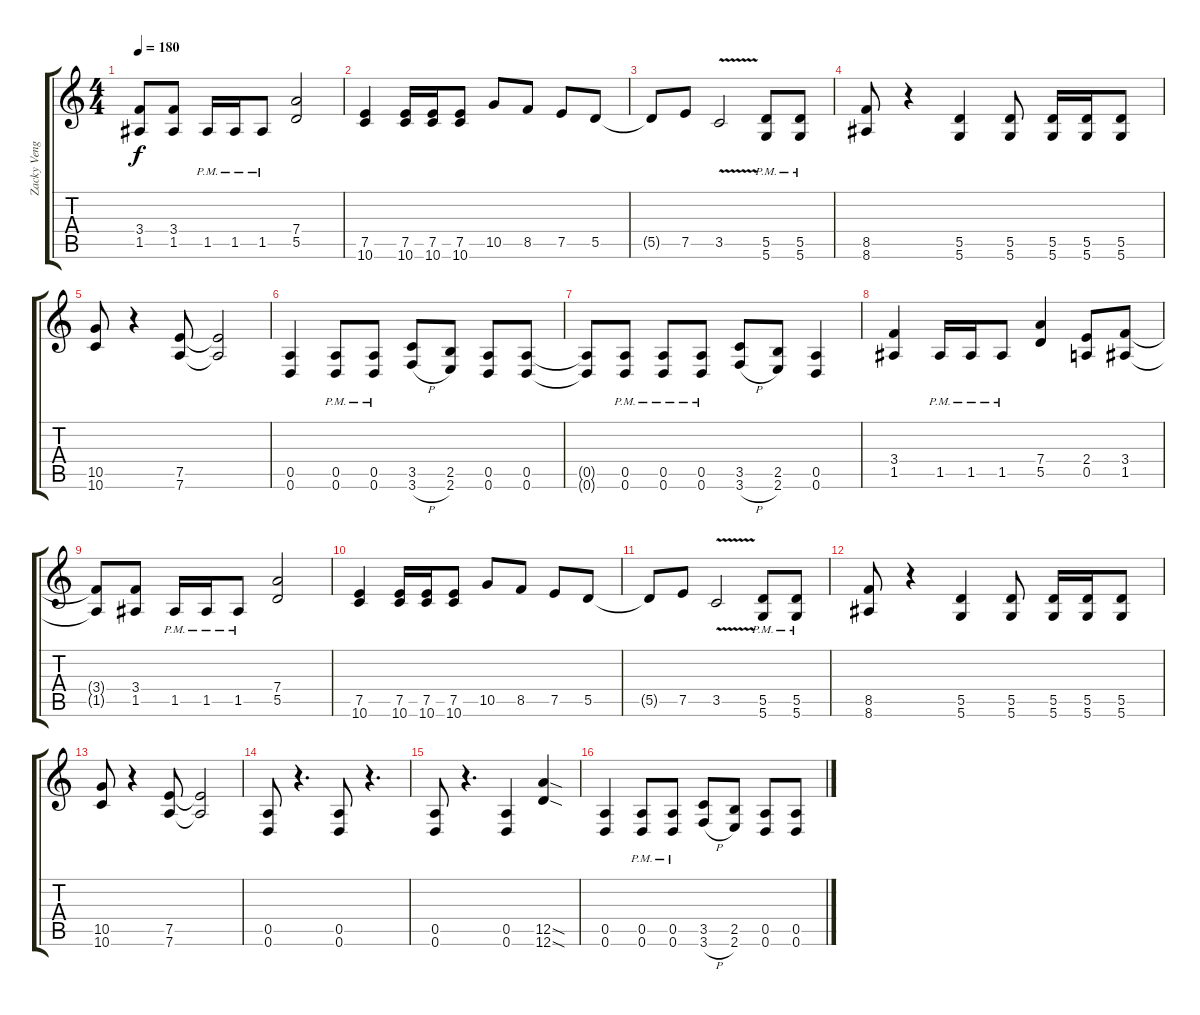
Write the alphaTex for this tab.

\track ("Zacky Vengeance" "Zacky Veng") {instrument distortionguitar}
\staff {score tabs}
\tuning (E4 B3 G3 D3 A2 D2) {hide}
\ts (4 4)
\tempo 180
\clef g2
\ks c
(3.4{t} 1.5{t}).8{dy f} (3.4 1.5).8 1.5{pm}.16 1.5{pm}.16 1.5{pm}.8 (7.4 5.5).2 |
(7.5 10.6).4 (7.5 10.6).16 (7.5 10.6).16 (7.5 10.6).8 10.5.8 8.5.8 7.5.8 5.5.8 |
5.5{t}.8 7.5.8 3.5{v}.2 (5.5{pm} 5.6{pm}).8 (5.5{pm} 5.6{pm}).8 |
(8.5 8.6).8 r.4 (5.5 5.6).4 (5.5 5.6).8 (5.5 5.6).16 (5.5 5.6).16 (5.5 5.6).8 |
(10.5 10.6).8 r.4 (7.5 7.6).8 (7.5{t} 7.6{t}).2 |
(0.5 0.6).4 (0.5{pm} 0.6{pm}).8 (0.5{pm} 0.6{pm}).8 (3.5 3.6{h}).8 (2.5 2.6).8 (0.5 0.6).8 (0.5 0.6).8 |
(0.5{t} 0.6{t}).8 (0.5{pm} 0.6{pm}).8 (0.5{pm} 0.6{pm}).8 (0.5{pm} 0.6{pm}).8 (3.5 3.6{h}).8 (2.5 2.6).8 (0.5 0.6).4 |
(3.4 1.5).4 1.5{pm}.16 1.5{pm}.16 1.5{pm}.8 (7.4 5.5).4 (2.4 0.5).8 (3.4 1.5).8 |
(3.4{t} 1.5{t}).8 (3.4 1.5).8 1.5{pm}.16 1.5{pm}.16 1.5{pm}.8 (7.4 5.5).2 |
(7.5 10.6).4 (7.5 10.6).16 (7.5 10.6).16 (7.5 10.6).8 10.5.8 8.5.8 7.5.8 5.5.8 |
5.5{t}.8 7.5.8 3.5{v}.2 (5.5{pm} 5.6{pm}).8 (5.5{pm} 5.6{pm}).8 |
(8.5 8.6).8 r.4 (5.5 5.6).4 (5.5 5.6).8 (5.5 5.6).16 (5.5 5.6).16 (5.5 5.6).8 |
(10.5 10.6).8 r.4 (7.5 7.6).8 (7.5{t} 7.6{t}).2 |
(0.5 0.6).8 r.4{d} (0.5 0.6).8 r.4{d} |
(0.5 0.6).8 r.4{d} (0.5 0.6).4 (12.5{sod} 12.6{sod}).4 |
(0.5 0.6).4 (0.5{pm} 0.6{pm}).8 (0.5{pm} 0.6{pm}).8 (3.5 3.6{h}).8 (2.5 2.6).8 (0.5 0.6).8 (0.5 0.6).8
